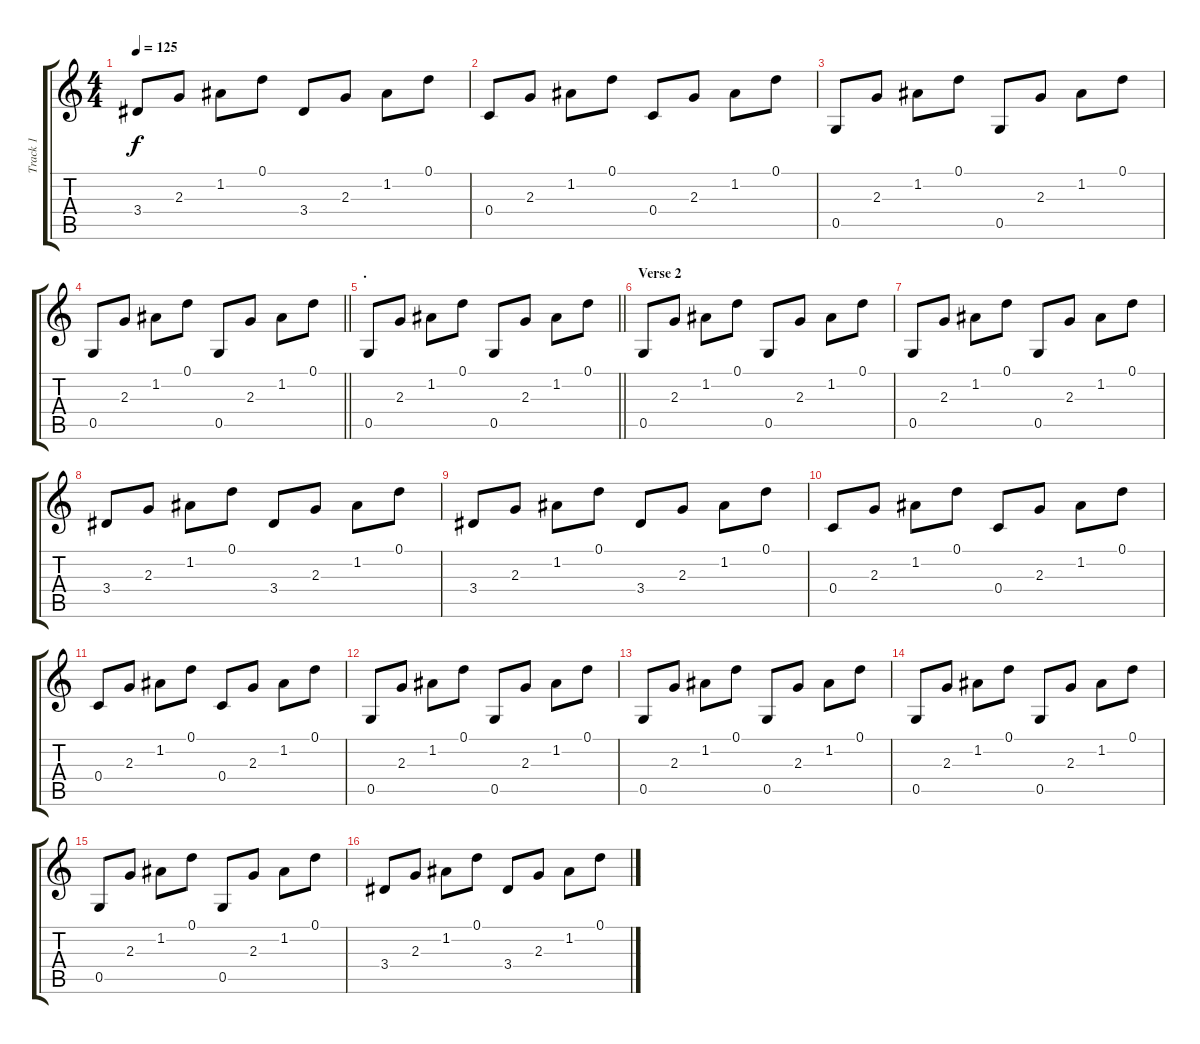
\track ("Track 1" "Track 1") {instrument electricguitarjazz}
\staff {score tabs}
\tuning (D4 A3 F3 C3 G2 C2) {hide}
\ts (4 4)
\tempo 125
\clef g2
\ks c
3.4.8{dy f} 2.3.8 1.2.8 0.1.8 3.4.8 2.3.8 1.2.8 0.1.8 |
0.4.8 2.3.8 1.2.8 0.1.8 0.4.8 2.3.8 1.2.8 0.1.8 |
0.5.8 2.3.8 1.2.8 0.1.8 0.5.8 2.3.8 1.2.8 0.1.8 |
\barLineRight lightlight
0.5.8 2.3.8 1.2.8 0.1.8 0.5.8 2.3.8 1.2.8 0.1.8 |
\section ("" ".")
\barLineRight lightlight
0.5.8 2.3.8 1.2.8 0.1.8 0.5.8 2.3.8 1.2.8 0.1.8 |
\section ("" "Verse 2")
0.5.8 2.3.8 1.2.8 0.1.8 0.5.8 2.3.8 1.2.8 0.1.8 |
0.5.8 2.3.8 1.2.8 0.1.8 0.5.8 2.3.8 1.2.8 0.1.8 |
3.4.8 2.3.8 1.2.8 0.1.8 3.4.8 2.3.8 1.2.8 0.1.8 |
3.4.8 2.3.8 1.2.8 0.1.8 3.4.8 2.3.8 1.2.8 0.1.8 |
0.4.8 2.3.8 1.2.8 0.1.8 0.4.8 2.3.8 1.2.8 0.1.8 |
0.4.8 2.3.8 1.2.8 0.1.8 0.4.8 2.3.8 1.2.8 0.1.8 |
0.5.8 2.3.8 1.2.8 0.1.8 0.5.8 2.3.8 1.2.8 0.1.8 |
0.5.8 2.3.8 1.2.8 0.1.8 0.5.8 2.3.8 1.2.8 0.1.8 |
0.5.8 2.3.8 1.2.8 0.1.8 0.5.8 2.3.8 1.2.8 0.1.8 |
0.5.8 2.3.8 1.2.8 0.1.8 0.5.8 2.3.8 1.2.8 0.1.8 |
3.4.8 2.3.8 1.2.8 0.1.8 3.4.8 2.3.8 1.2.8 0.1.8
